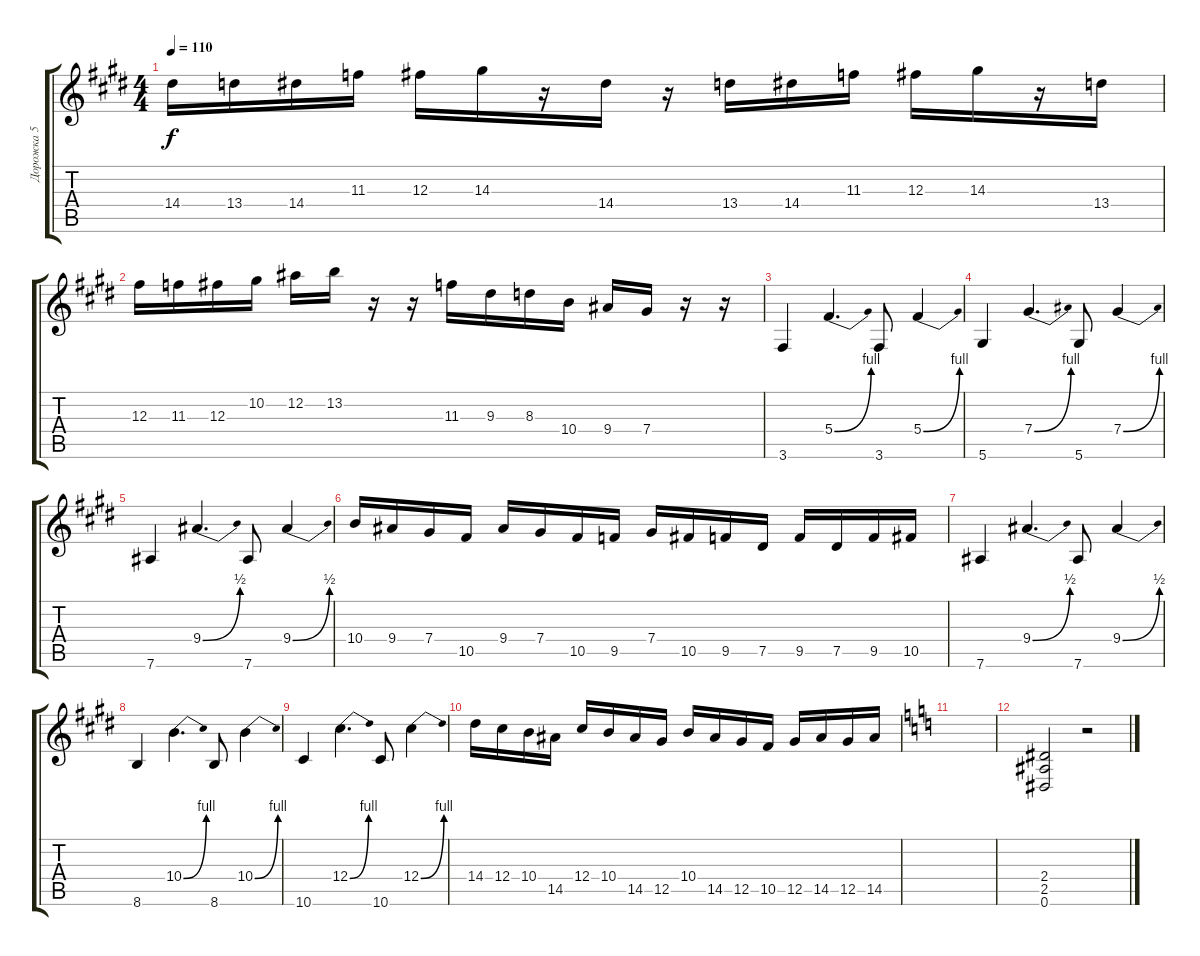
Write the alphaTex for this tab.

\track ("Дорожка 5" "Дорожка 5") {instrument overdrivenguitar}
\staff {score tabs}
\tuning (Eb4 Bb3 Gb3 Db3 Ab2 Eb2) {hide}
\ts (4 4)
\tempo 110
\clef g2
\ks e
14.4.16{dy f} 13.4.16 14.4.16 11.3.16 12.3.16 14.3.16 r.16 14.4.16 r.16 13.4.16 14.4.16 11.3.16 12.3.16 14.3.16 r.16 13.4.16 |
12.3.16 11.3.16 12.3.16 10.2.16 12.2.16 13.2.16 r.16 r.16 11.3.16 9.3.16 8.3.16 10.4.16 9.4.16 7.4.16 r.16 r.16 |
3.6.4 5.4{be (bend 0 0 60 4)}.4{d} 3.6.8 5.4{be (bend 0 0 60 4)}.4 |
5.6.4 7.4{be (bend 0 0 60 4)}.4{d} 5.6.8 7.4{be (bend 0 0 60 4)}.4 |
7.6.4 9.4{be (bend 0 0 60 2)}.4{d} 7.6.8 9.4{be (bend 0 0 60 2)}.4 |
10.4.16 9.4.16 7.4.16 10.5.16 9.4.16 7.4.16 10.5.16 9.5.16 7.4.16 10.5.16 9.5.16 7.5.16 9.5.16 7.5.16 9.5.16 10.5.16 |
7.6.4 9.4{be (bend 0 0 60 2)}.4{d} 7.6.8 9.4{be (bend 0 0 60 2)}.4 |
8.6.4 10.4{be (bend 0 0 60 4)}.4{d} 8.6.8 10.4{be (bend 0 0 60 4)}.4 |
10.6.4 12.4{be (bend 0 0 60 4)}.4{d} 10.6.8 12.4{be (bend 0 0 60 4)}.4 |
14.4.16 12.4.16 10.4.16 14.5.16 12.4.16 10.4.16 14.5.16 12.5.16 10.4.16 14.5.16 12.5.16 10.5.16 12.5.16 14.5.16 12.5.16 14.5.16 |
\ks c
|
(2.4 2.5 0.6).2 r.2
